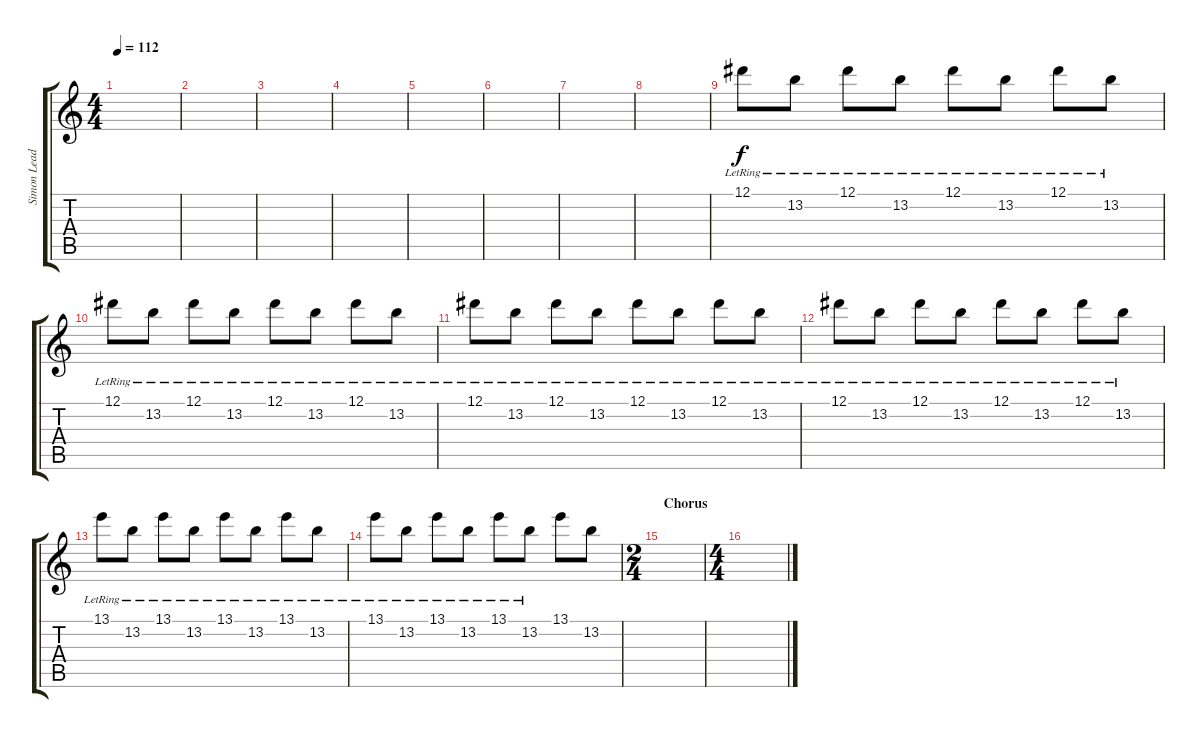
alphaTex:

\track ("Simon Lead" "Simon Lead") {instrument distortionguitar}
\staff {score tabs}
\tuning (Eb4 Bb3 Gb3 Db3 Ab2 Db2) {hide}
\ts (4 4)
\tempo 112
\clef g2
\ks c
|
|
|
|
|
|
|
|
12.1{lr}.8 13.2{lr}.8 12.1{lr}.8 13.2{lr}.8 12.1{lr}.8 13.2{lr}.8 12.1{lr}.8 13.2{lr}.8 |
12.1{lr}.8 13.2{lr}.8 12.1{lr}.8 13.2{lr}.8 12.1{lr}.8 13.2{lr}.8 12.1{lr}.8 13.2{lr}.8 |
12.1{lr}.8 13.2{lr}.8 12.1{lr}.8 13.2{lr}.8 12.1{lr}.8 13.2{lr}.8 12.1{lr}.8 13.2{lr}.8 |
12.1{lr}.8 13.2{lr}.8 12.1{lr}.8 13.2{lr}.8 12.1{lr}.8 13.2{lr}.8 12.1{lr}.8 13.2{lr}.8 |
13.1{lr}.8 13.2{lr}.8 13.1{lr}.8 13.2{lr}.8 13.1{lr}.8 13.2{lr}.8 13.1{lr}.8 13.2{lr}.8 |
13.1{lr}.8 13.2{lr}.8 13.1{lr}.8 13.2{lr}.8 13.1{lr}.8 13.2{lr}.8 13.1.8 13.2.8 |
\ts (2 4)
\section ("" "Chorus")
|
\ts (4 4)
